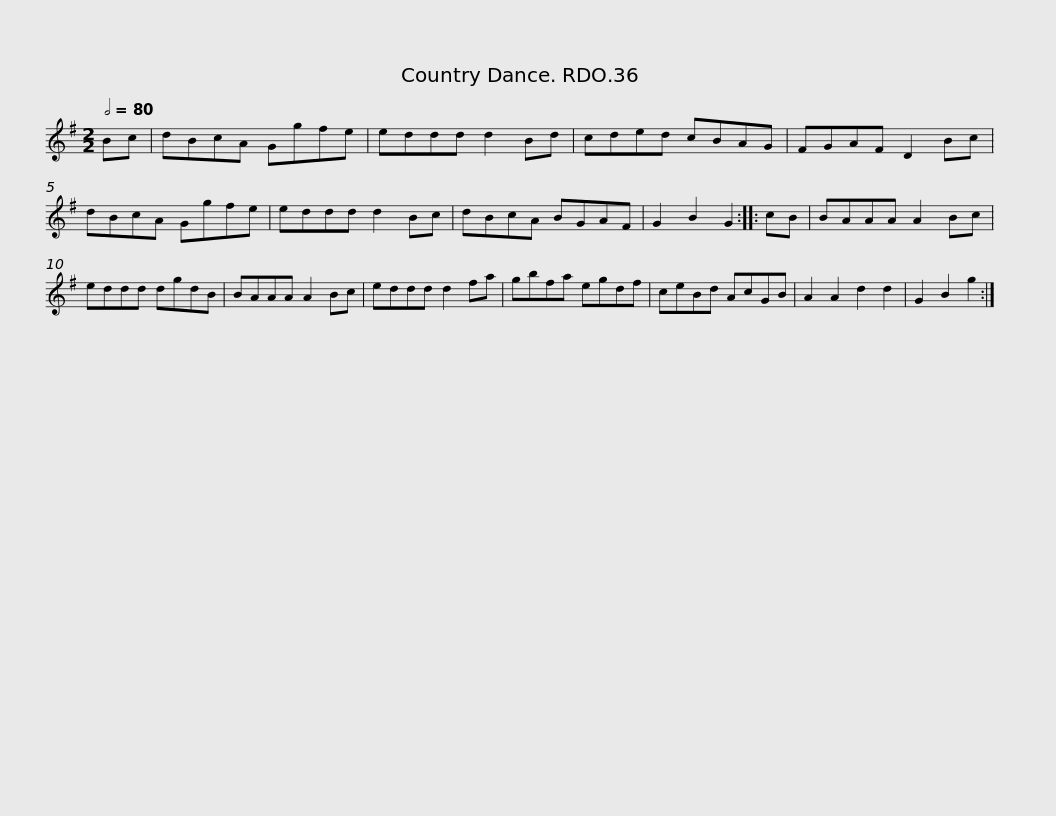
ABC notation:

X:1
L:1/8
Q:1/2=80
M:2/2
I:linebreak $
K:G
V:1 treble
V:1
 Bc | dBcA Ggfe | eddd d2 Bd | cded cBAG | FGAF D2 Bc |$ %5
 dBcA Ggfe | eddd d2 Bc | dBcA BGAF | G2 B2 G2 ::$ cB | %10
 BAAA A2 Bc | eddd dgdB | BAAA A2 Bc | eddd d2 fa |$ gbfa egdf | %15
 ceBd AcGB | A2 A2 d2 d2 | G2 B2 g2 :| %18
